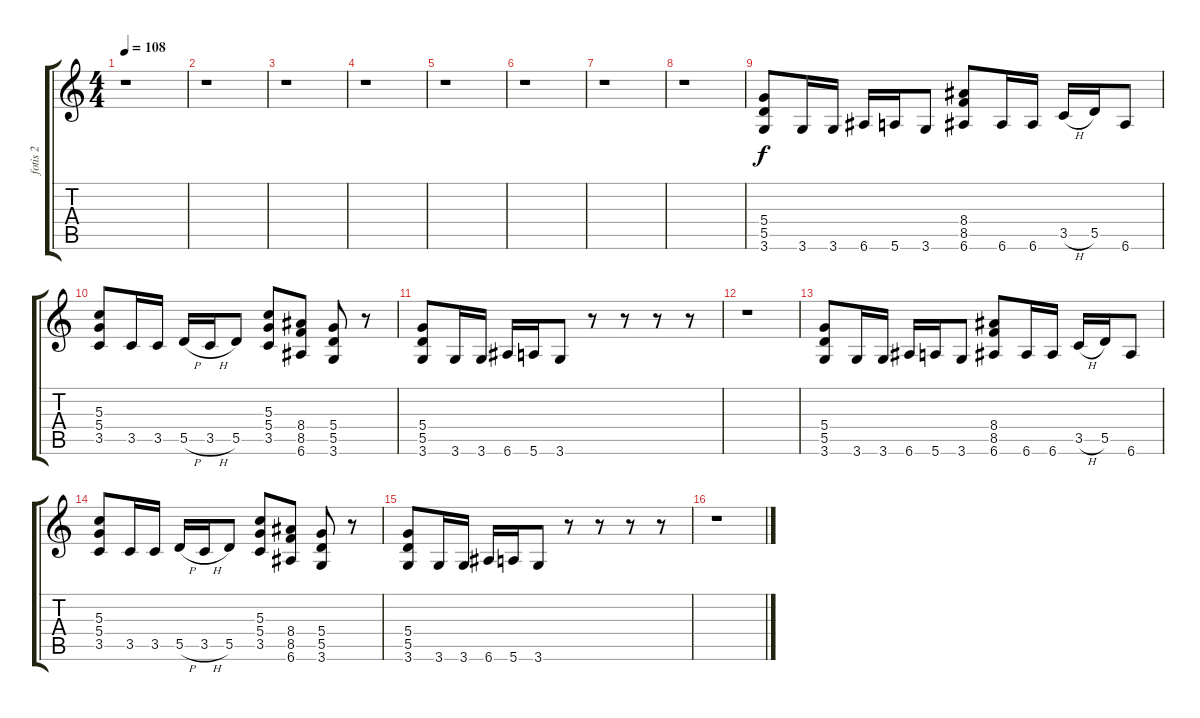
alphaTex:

\track ("fotis 2" "fotis 2") {instrument overdrivenguitar}
\staff {score tabs}
\tuning (E4 B3 G3 D3 A2 E2) {hide}
\ts (4 4)
\tempo 108
\clef g2
\ks c
r.1{dy f} |
r.1 |
r.1 |
r.1 |
r.1 |
r.1 |
r.1 |
r.1 |
(5.4 5.5 3.6).8 3.6.16 3.6.16 6.6.16 5.6.16 3.6.8 (8.4 8.5 6.6).8 6.6.16 6.6.16 3.5{h}.16 5.5.16 6.6.8 |
(5.3 5.4 3.5).8 3.5.16 3.5.16 5.5{h}.16 3.5{h}.16 5.5.8 (5.3 5.4 3.5).8 (8.4 8.5 6.6).8 (5.4 5.5 3.6).8 r.8 |
(5.4 5.5 3.6).8 3.6.16 3.6.16 6.6.16 5.6.16 3.6.8 r.8 r.8 r.8 r.8 |
r.1 |
(5.4 5.5 3.6).8 3.6.16 3.6.16 6.6.16 5.6.16 3.6.8 (8.4 8.5 6.6).8 6.6.16 6.6.16 3.5{h}.16 5.5.16 6.6.8 |
(5.3 5.4 3.5).8 3.5.16 3.5.16 5.5{h}.16 3.5{h}.16 5.5.8 (5.3 5.4 3.5).8 (8.4 8.5 6.6).8 (5.4 5.5 3.6).8 r.8 |
(5.4 5.5 3.6).8 3.6.16 3.6.16 6.6.16 5.6.16 3.6.8 r.8 r.8 r.8 r.8 |
r.1
